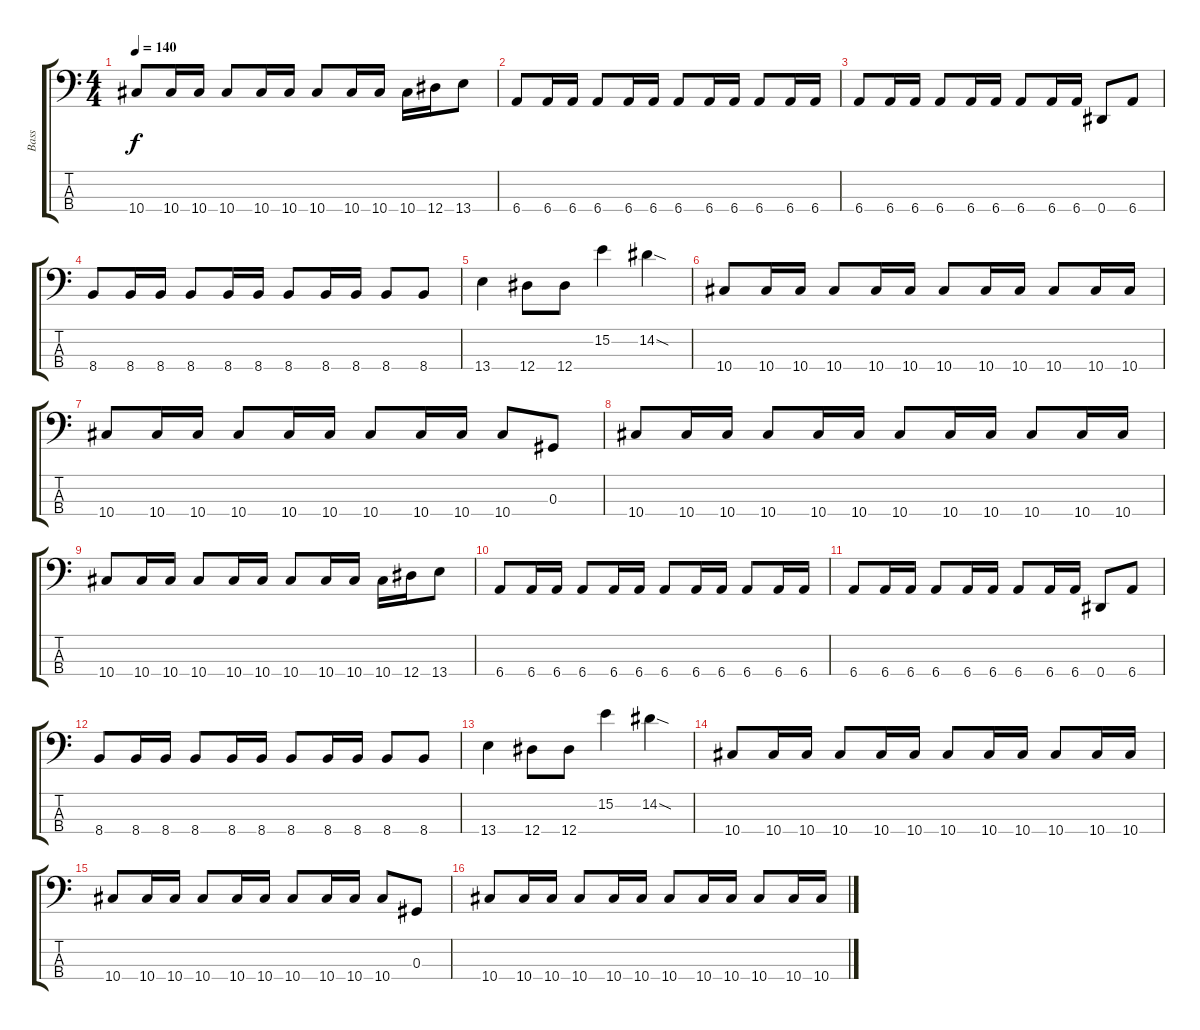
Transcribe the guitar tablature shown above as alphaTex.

\track ("Bass" "Bass") {instrument electricbassfinger}
\staff {score tabs}
\tuning (Gb2 Db2 Ab1 Eb1) {hide}
\ts (4 4)
\tempo 140
\clef f4
\ks c
10.4.8{dy f} 10.4.16 10.4.16 10.4.8 10.4.16 10.4.16 10.4.8 10.4.16 10.4.16 10.4.16 12.4.16 13.4.8 |
6.4.8 6.4.16 6.4.16 6.4.8 6.4.16 6.4.16 6.4.8 6.4.16 6.4.16 6.4.8 6.4.16 6.4.16 |
6.4.8 6.4.16 6.4.16 6.4.8 6.4.16 6.4.16 6.4.8 6.4.16 6.4.16 0.4.8 6.4.8 |
8.4.8 8.4.16 8.4.16 8.4.8 8.4.16 8.4.16 8.4.8 8.4.16 8.4.16 8.4.8 8.4.8 |
13.4.4 12.4.8 12.4.8 15.2.4 14.2{sod}.4 |
10.4.8 10.4.16 10.4.16 10.4.8 10.4.16 10.4.16 10.4.8 10.4.16 10.4.16 10.4.8 10.4.16 10.4.16 |
10.4.8 10.4.16 10.4.16 10.4.8 10.4.16 10.4.16 10.4.8 10.4.16 10.4.16 10.4.8 0.3.8 |
10.4.8 10.4.16 10.4.16 10.4.8 10.4.16 10.4.16 10.4.8 10.4.16 10.4.16 10.4.8 10.4.16 10.4.16 |
10.4.8 10.4.16 10.4.16 10.4.8 10.4.16 10.4.16 10.4.8 10.4.16 10.4.16 10.4.16 12.4.16 13.4.8 |
6.4.8 6.4.16 6.4.16 6.4.8 6.4.16 6.4.16 6.4.8 6.4.16 6.4.16 6.4.8 6.4.16 6.4.16 |
6.4.8 6.4.16 6.4.16 6.4.8 6.4.16 6.4.16 6.4.8 6.4.16 6.4.16 0.4.8 6.4.8 |
8.4.8 8.4.16 8.4.16 8.4.8 8.4.16 8.4.16 8.4.8 8.4.16 8.4.16 8.4.8 8.4.8 |
13.4.4 12.4.8 12.4.8 15.2.4 14.2{sod}.4 |
10.4.8 10.4.16 10.4.16 10.4.8 10.4.16 10.4.16 10.4.8 10.4.16 10.4.16 10.4.8 10.4.16 10.4.16 |
10.4.8 10.4.16 10.4.16 10.4.8 10.4.16 10.4.16 10.4.8 10.4.16 10.4.16 10.4.8 0.3.8 |
10.4.8 10.4.16 10.4.16 10.4.8 10.4.16 10.4.16 10.4.8 10.4.16 10.4.16 10.4.8 10.4.16 10.4.16
